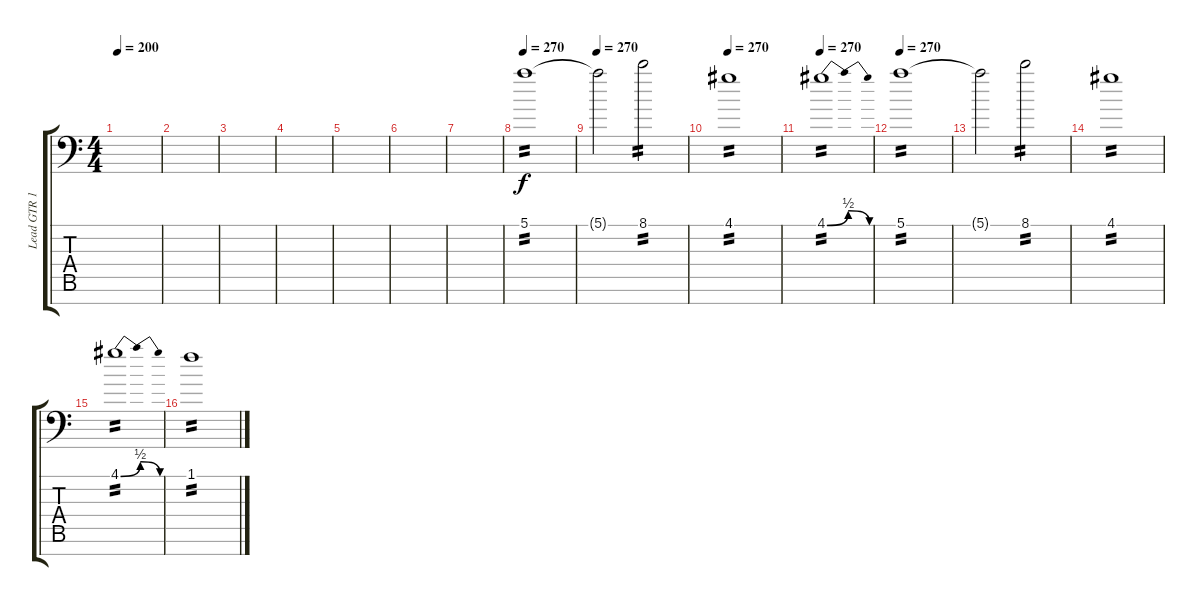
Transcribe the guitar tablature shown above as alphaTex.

\track ("Lead GTR 1" "Lead GTR 1") {instrument overdrivenguitar}
\staff {score tabs}
\tuning (E4 B3 G3 D3 A2 E2 A1) {hide}
\ts (4 4)
\tempo 200
\clef f4
\ks c
|
|
|
|
|
|
|
\tempo 270
5.1.1{tp 2 volume 13} |
\tempo 270
5.1{t}.2{beam merge} 8.1.2{tp 2} |
\tempo 270
4.1.1{tp 2} |
\tempo 270
4.1{be (bendrelease 0 0 30 2 30 2 60 0)}.1{tp 2} |
\tempo 270
5.1.1{tp 2 volume 13} |
5.1{t}.2{beam merge} 8.1.2{tp 2} |
4.1.1{tp 2} |
4.1{be (bendrelease 0 0 30 2 30 2 60 0)}.1{tp 2} |
1.1.1{tp 2}
